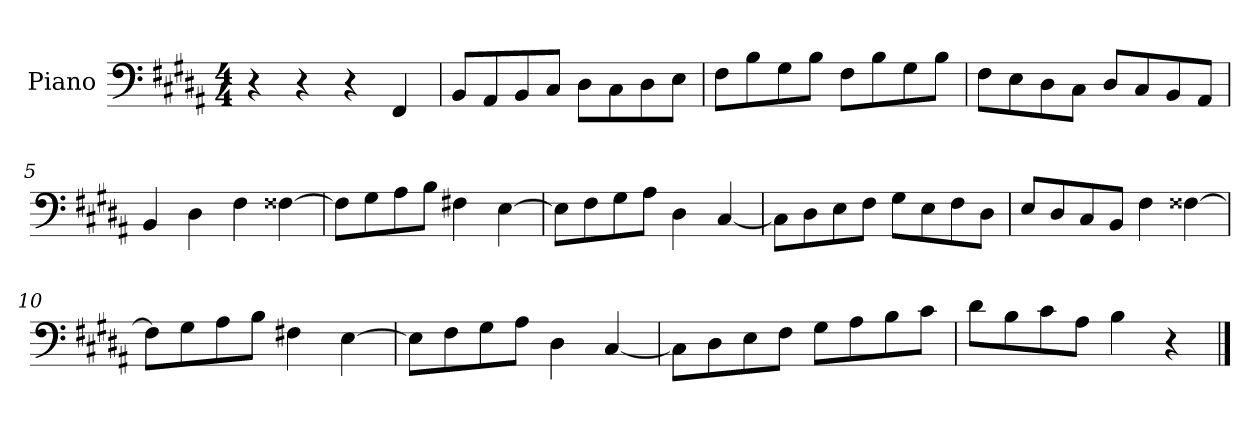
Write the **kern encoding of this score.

**kern
*part1
*staff1
*I"Piano
*I'Pno
*clefF4
*k[f#c#g#d#a#]
*B:
*M4/4
=1
4r
4r
4r
4FF#/
=2
8BB/L
8AA#/
8BB/
8C#/J
8D#\L
8C#\
8D#\
8E\J
=3
8F#\L
8B\
8G#\
8B\J
8F#\L
8B\
8G#\
8B\J
=4
8F#\L
8E\
8D#\
8C#\J
8D#/L
8C#/
8BB/
8AA#/J
=5
4BB/
4D#\
4F#\
[4F##X\
=6
8F##\L]
8G#\
8A#\
8B\J
4F#X\
[4E\
=7
8E\L]
8F#\
8G#\
8A#\J
4D#\
[4C#/
=8
8C#\L]
8D#\
8E\
8F#\J
8G#\L
8E\
8F#\
8D#\J
=9
8E/L
8D#/
8C#/
8BB/J
4F#\
[4F##X\
=10
8F##\L]
8G#\
8A#\
8B\J
4F#X\
[4E\
=11
8E\L]
8F#\
8G#\
8A#\J
4D#\
[4C#/
=12
8C#\L]
8D#\
8E\
8F#\J
8G#\L
8A#\
8B\
8c#\J
=13
8d#\L
8B\
8c#\
8A#\J
4B\
4r
==
*-
